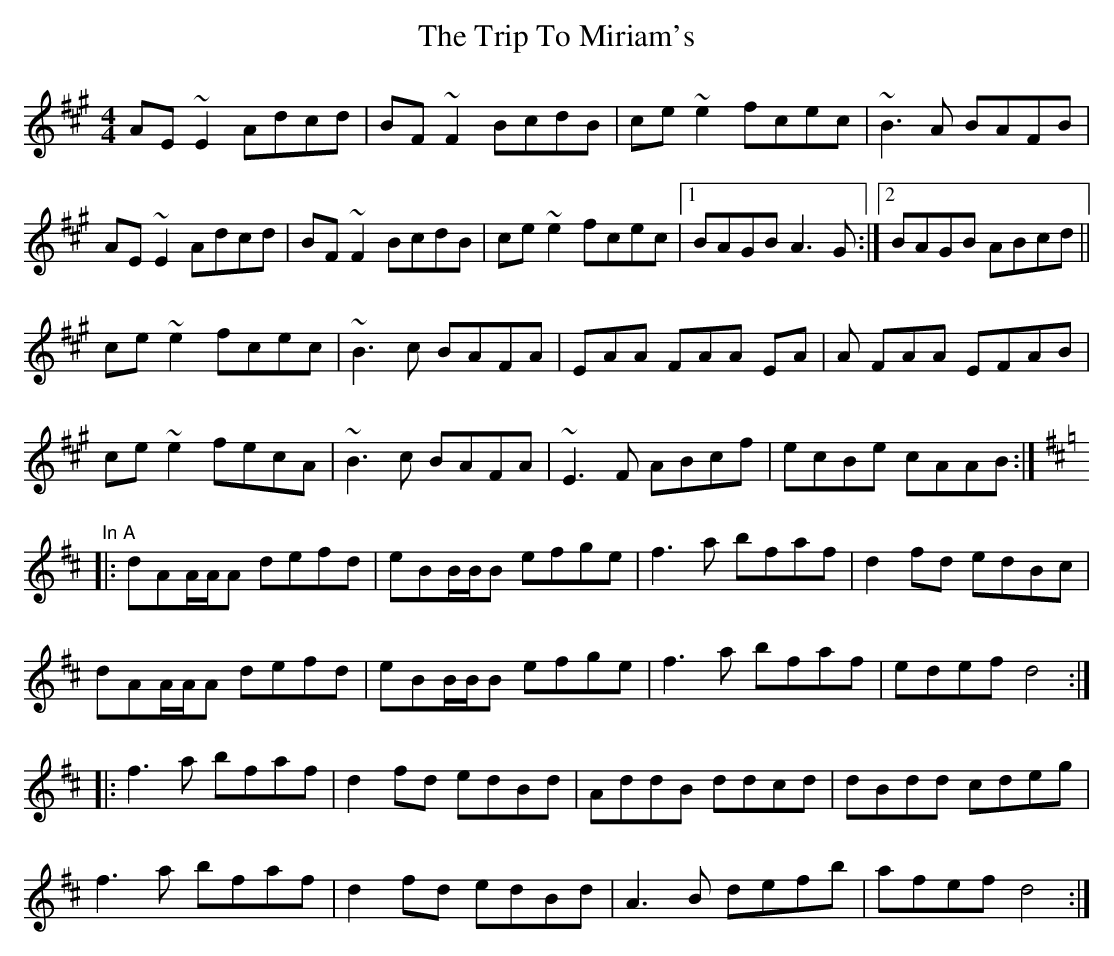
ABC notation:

X:1
T: The Trip To Miriam's
M: 4/4
L: 1/8
K: Amaj
AE~E2 Adcd|BF~F2 BcdB|ce~e2 fcec|~B3A BAFB|
AE~E2 Adcd|BF~F2 BcdB|ce~e2 fcec|1 BAGB A3G:|2 BAGB ABcd||
ce~e2 fcec|~B3c BAFA|EAA FAA EA|A FAA EFAB|
ce~e2 fecA|~B3c BAFA|~E3F ABcf|ecBe cAAB:|
"In A"
K: Dmaj
|:dAA/A/A defd|eBB/B/B efge|f3a bfaf|d2fd edBc|
dAA/A/A defd|eBB/B/B efge|f3a bfaf|edef d4:|
|:f3a bfaf|d2fd edBd|AddB ddcd|dBdd cdeg|
f3a bfaf| d2fd edBd| A3B defb| afefd4:|
